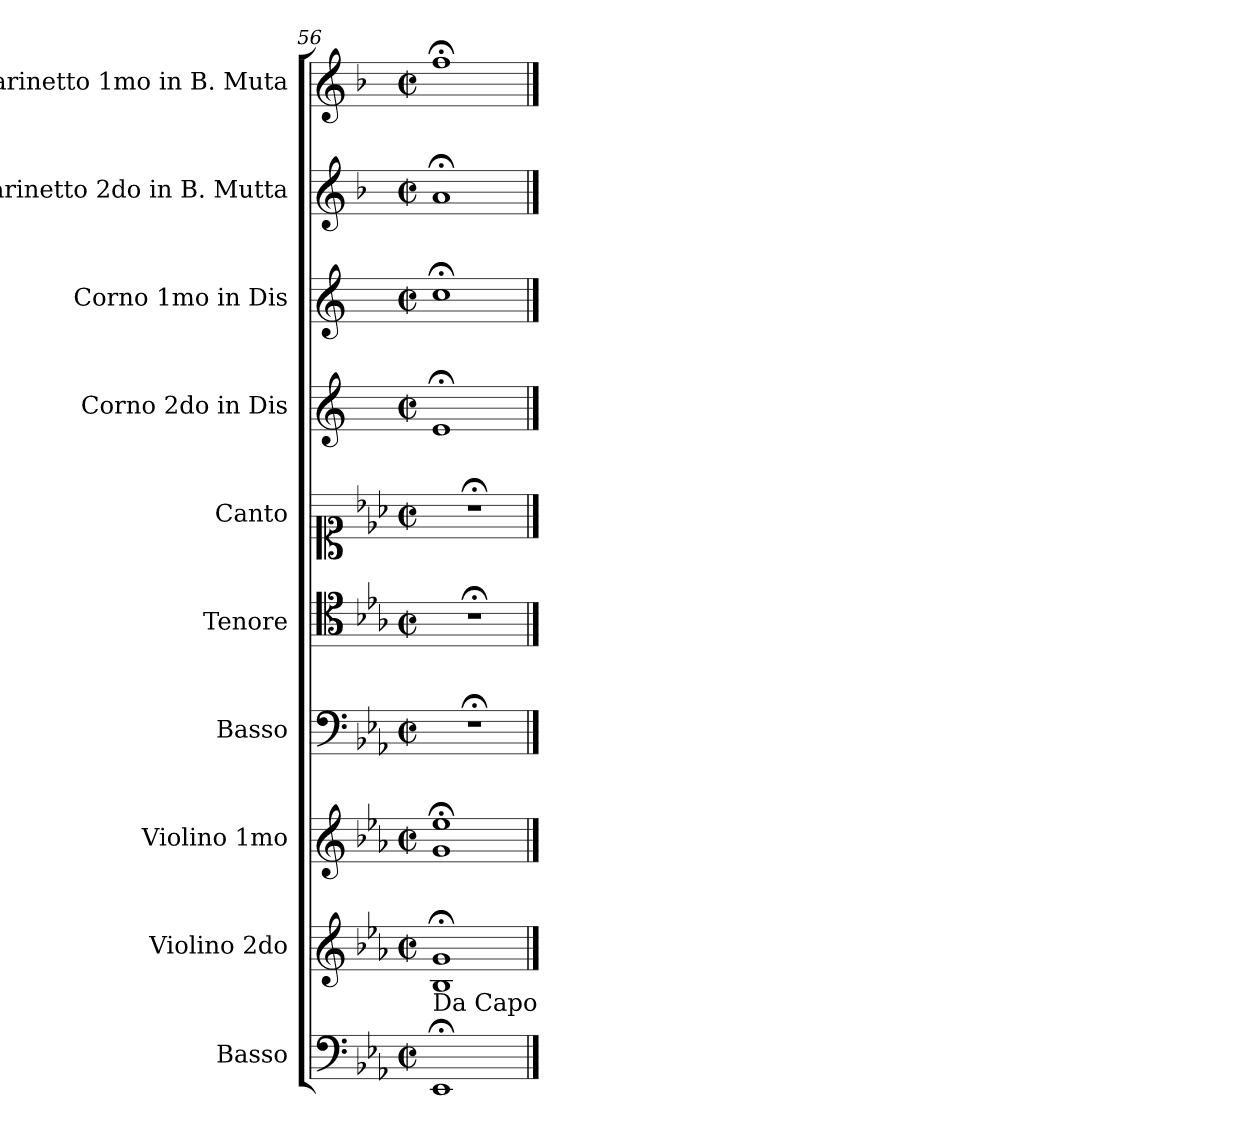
**kern	**kern	**kern	**kern	**kern	**kern	**kern	**kern	**kern	**kern
*part10	*part9	*part8	*part7	*part6	*part5	*part4	*part3	*part2	*part1
*staff10	*staff9	*staff8	*staff7	*staff6	*staff5	*staff4	*staff3	*staff2	*staff1
*I"Basso	*I"Violino 2do	*I"Violino 1mo	*I"Basso	*I"Tenore	*I"Canto	*I"Corno 2do in Dis	*I"Corno 1mo in Dis	*I"Clarinetto 2do in B. Mutta	*I"Clarinetto 1mo in B. Muta
*	*I'V-no 2	*I'V-no 1	*I'B	*I'T	*I'C	*	*I'C. 1 in Dis	*I'Cl 2 in B♭	*I'Cl 1 in B♭
*clefF4	*clefG2	*clefG2	*clefF4	*clefC4	*clefC1	*clefG2	*clefG2	*clefG2	*clefG2
*	*	*	*	*	*	*ITrd5c9	*ITrd5c9	*ITrd1c2	*ITrd1c2
*k[b-e-a-]	*k[b-e-a-]	*k[b-e-a-]	*k[b-e-a-]	*k[b-e-a-]	*k[b-e-a-]	*k[b-e-a-]	*k[b-e-a-]	*k[b-e-a-]	*k[b-e-a-]
*M2/2	*M2/2	*M2/2	*M2/2	*M2/2	*M2/2	*M2/2	*M2/2	*M2/2	*M2/2
*met(c|)	*met(c|)	*met(c|)	*met(c|)	*met(c|)	*met(c|)	*met(c|)	*met(c|)	*met(c|)	*met(c|)
=56	=56	=56	=56	=56	=56	=56	=56	=56	=56
!LO:TX:a:t=Da Capo	!	!	!	!	!	!	!	!	!
1EE-;<	1B-;< 1g;<	1g;< 1ee-;<	1r;<	1r;<	1r;<	1G;<	1e-;<	1g;<	1ee-;<
==	==	==	==	==	==	==	==	==	==
*-	*-	*-	*-	*-	*-	*-	*-	*-	*-
